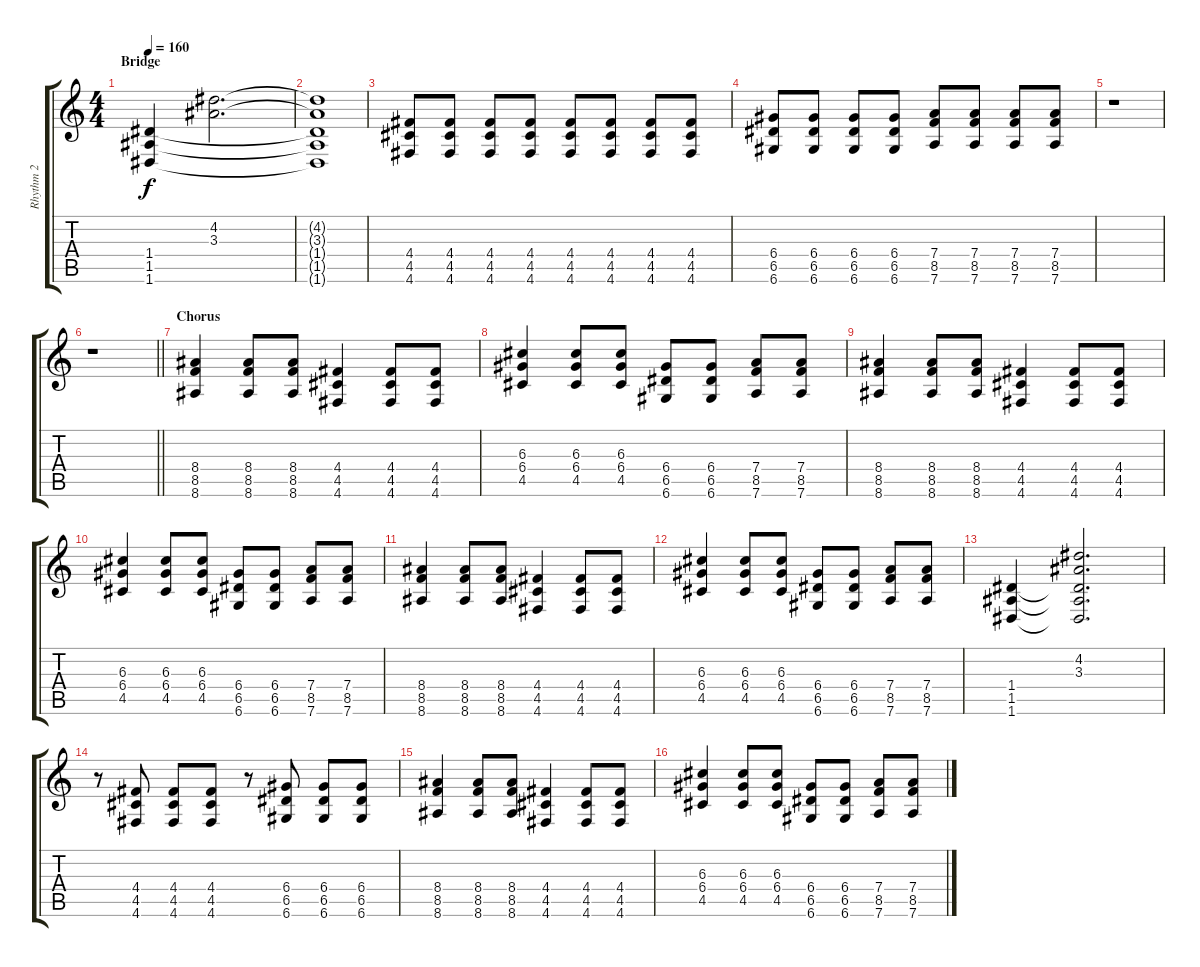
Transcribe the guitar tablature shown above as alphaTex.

\track ("Rhythm 2" "Rhythm 2") {instrument overdrivenguitar}
\staff {score tabs}
\tuning (E4 B3 G3 D3 A2 D2) {hide}
\ts (4 4)
\section ("" "Bridge")
\tempo 160
\clef g2
\ks c
(1.4 1.5 1.6).4{dy f} (4.2 3.3).2{d} |
(4.2{t} 3.3{t} 1.4{t} 1.5{t} 1.6{t}).1 |
(4.4 4.5 4.6).8 (4.4 4.5 4.6).8 (4.4 4.5 4.6).8 (4.4 4.5 4.6).8 (4.4 4.5 4.6).8 (4.4 4.5 4.6).8 (4.4 4.5 4.6).8 (4.4 4.5 4.6).8 |
(6.4 6.5 6.6).8 (6.4 6.5 6.6).8 (6.4 6.5 6.6).8 (6.4 6.5 6.6).8 (7.4 8.5 7.6).8 (7.4 8.5 7.6).8 (7.4 8.5 7.6).8 (7.4 8.5 7.6).8 |
r.1 |
\barLineRight lightlight
r.1 |
\section ("" "Chorus")
(8.4 8.5 8.6).4 (8.4 8.5 8.6).8 (8.4 8.5 8.6).8 (4.4 4.5 4.6).4 (4.4 4.5 4.6).8 (4.4 4.5 4.6).8 |
(6.3 6.4 4.5).4 (6.3 6.4 4.5).8 (6.3 6.4 4.5).8 (6.4 6.5 6.6).8 (6.4 6.5 6.6).8 (7.4 8.5 7.6).8 (7.4 8.5 7.6).8 |
(8.4 8.5 8.6).4 (8.4 8.5 8.6).8 (8.4 8.5 8.6).8 (4.4 4.5 4.6).4 (4.4 4.5 4.6).8 (4.4 4.5 4.6).8 |
(6.3 6.4 4.5).4 (6.3 6.4 4.5).8 (6.3 6.4 4.5).8 (6.4 6.5 6.6).8 (6.4 6.5 6.6).8 (7.4 8.5 7.6).8 (7.4 8.5 7.6).8 |
(8.4 8.5 8.6).4 (8.4 8.5 8.6).8 (8.4 8.5 8.6).8 (4.4 4.5 4.6).4 (4.4 4.5 4.6).8 (4.4 4.5 4.6).8 |
(6.3 6.4 4.5).4 (6.3 6.4 4.5).8 (6.3 6.4 4.5).8 (6.4 6.5 6.6).8 (6.4 6.5 6.6).8 (7.4 8.5 7.6).8 (7.4 8.5 7.6).8 |
(1.4 1.5 1.6).4 (4.2 3.3 1.4{t} 1.5{t} 1.6{t}).2{d} |
r.8 (4.4 4.5 4.6).8 (4.4 4.5 4.6).8 (4.4 4.5 4.6).8 r.8 (6.4 6.5 6.6).8 (6.4 6.5 6.6).8 (6.4 6.5 6.6).8 |
(8.4 8.5 8.6).4 (8.4 8.5 8.6).8 (8.4 8.5 8.6).8 (4.4 4.5 4.6).4 (4.4 4.5 4.6).8 (4.4 4.5 4.6).8 |
(6.3 6.4 4.5).4 (6.3 6.4 4.5).8 (6.3 6.4 4.5).8 (6.4 6.5 6.6).8 (6.4 6.5 6.6).8 (7.4 8.5 7.6).8 (7.4 8.5 7.6).8
